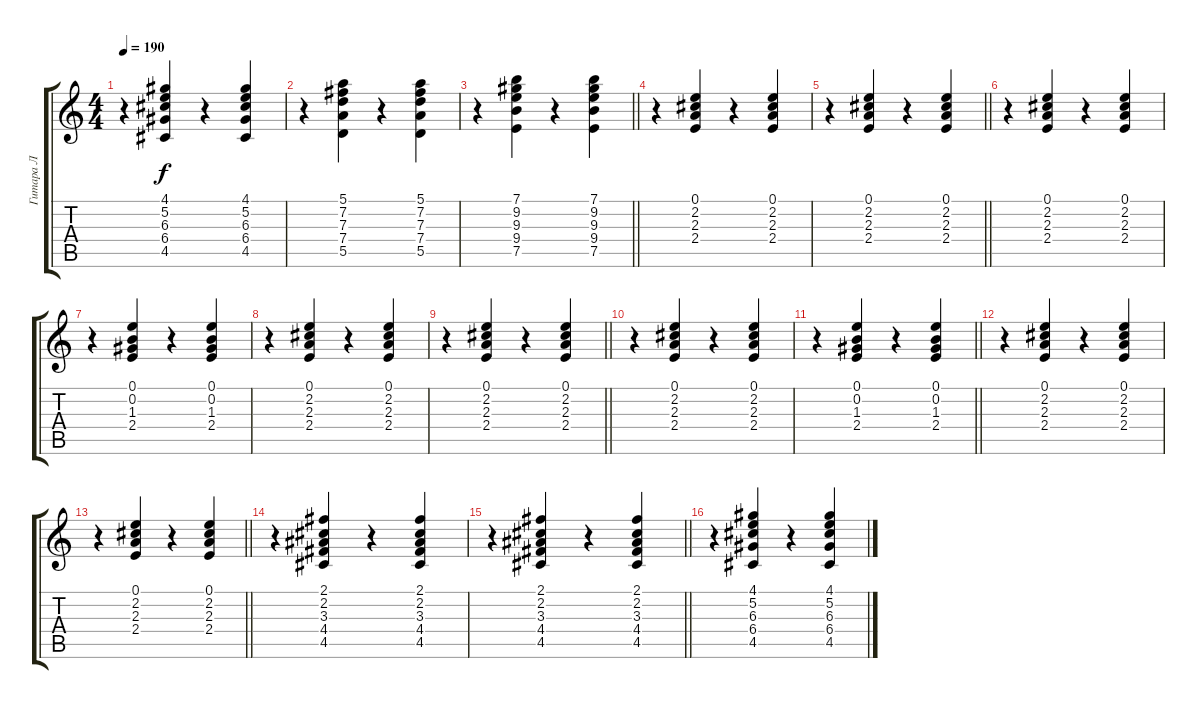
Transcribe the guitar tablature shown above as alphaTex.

\track ("Гитара Л" "Гитара Л") {instrument overdrivenguitar}
\staff {score tabs}
\tuning (E4 B3 G3 D3 A2 E2) {hide}
\ts (4 4)
\tempo 190
\clef g2
\ks c
r.4{dy f} (4.1 5.2 6.3 6.4 4.5).4 r.4 (4.1 5.2 6.3 6.4 4.5).4 |
r.4 (5.1 7.2 7.3 7.4 5.5).4 r.4 (5.1 7.2 7.3 7.4 5.5).4 |
\barLineRight lightlight
r.4 (7.1 9.2 9.3 9.4 7.5).4 r.4 (7.1 9.2 9.3 9.4 7.5).4 |
r.4 (0.1 2.2 2.3 2.4).4 r.4 (0.1 2.2 2.3 2.4).4 |
\barLineRight lightlight
r.4 (0.1 2.2 2.3 2.4).4 r.4 (0.1 2.2 2.3 2.4).4 |
\section ("" " ")
r.4 (0.1 2.2 2.3 2.4).4 r.4 (0.1 2.2 2.3 2.4).4 |
r.4 (0.1 0.2 1.3 2.4).4 r.4 (0.1 0.2 1.3 2.4).4 |
r.4 (0.1 2.2 2.3 2.4).4 r.4 (0.1 2.2 2.3 2.4).4 |
\barLineRight lightlight
r.4 (0.1 2.2 2.3 2.4).4 r.4 (0.1 2.2 2.3 2.4).4 |
r.4 (0.1 2.2 2.3 2.4).4 r.4 (0.1 2.2 2.3 2.4).4 |
\barLineRight lightlight
r.4 (0.1 0.2 1.3 2.4).4 r.4 (0.1 0.2 1.3 2.4).4 |
r.4 (0.1 2.2 2.3 2.4).4 r.4 (0.1 2.2 2.3 2.4).4 |
\barLineRight lightlight
r.4 (0.1 2.2 2.3 2.4).4 r.4 (0.1 2.2 2.3 2.4).4 |
\section ("" " ")
r.4 (2.1 2.2 3.3 4.4 4.5).4 r.4 (2.1 2.2 3.3 4.4 4.5).4 |
\barLineRight lightlight
r.4 (2.1 2.2 3.3 4.4 4.5).4 r.4 (2.1 2.2 3.3 4.4 4.5).4 |
r.4 (4.1 5.2 6.3 6.4 4.5).4 r.4 (4.1 5.2 6.3 6.4 4.5).4
